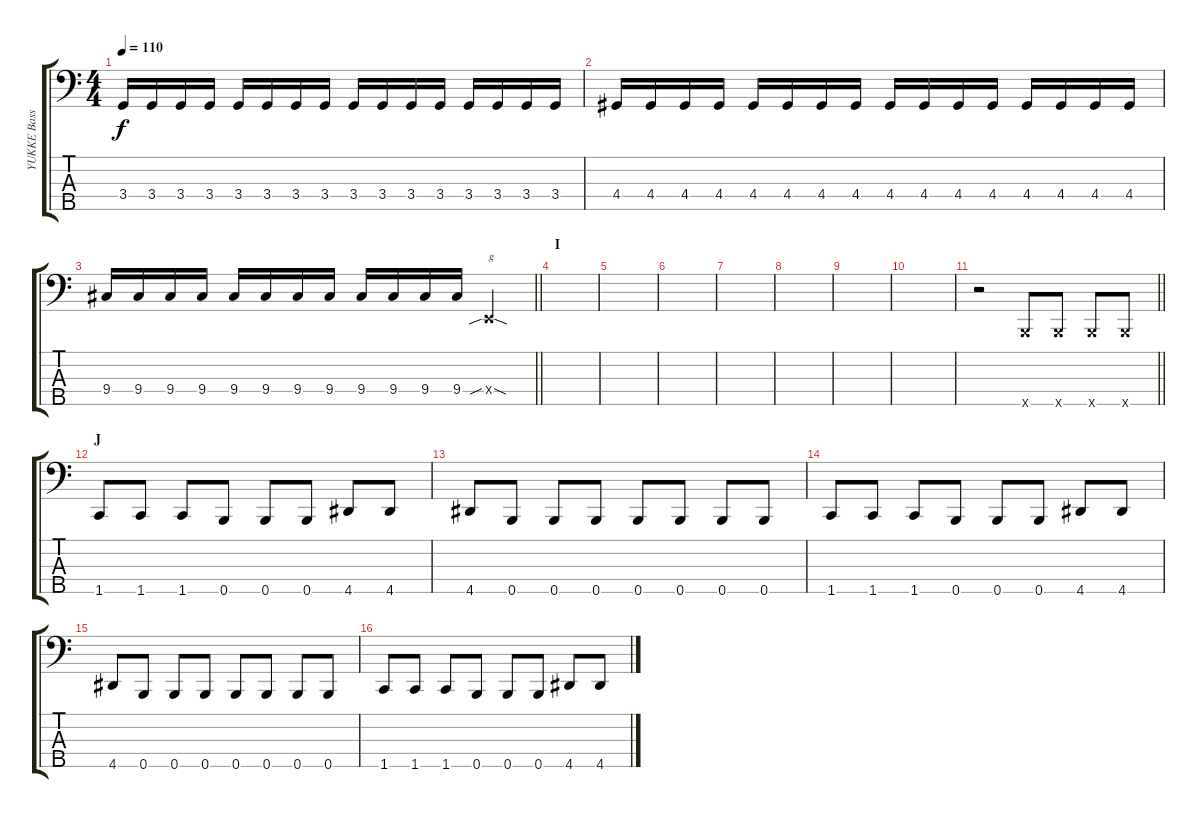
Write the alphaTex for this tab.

\track ("YUKKE Bass" "YUKKE Bass") {instrument electricbassfinger}
\staff {score tabs}
\tuning (G2 D2 A1 E1 B0) {hide}
\ts (4 4)
\tempo 110
\clef f4
\ks c
3.4.16{dy f} 3.4.16 3.4.16 3.4.16 3.4.16 3.4.16 3.4.16 3.4.16 3.4.16 3.4.16 3.4.16 3.4.16 3.4.16 3.4.16 3.4.16 3.4.16 |
4.4.16 4.4.16 4.4.16 4.4.16 4.4.16 4.4.16 4.4.16 4.4.16 4.4.16 4.4.16 4.4.16 4.4.16 4.4.16 4.4.16 4.4.16 4.4.16 |
\barLineRight lightlight
9.4.16 9.4.16 9.4.16 9.4.16 9.4.16 9.4.16 9.4.16 9.4.16 9.4.16 9.4.16 9.4.16 9.4.16 0.4{sib sod x}.4{txt "g"} |
\section ("" "I")
|
|
|
|
|
|
|
\barLineRight lightlight
r.2 0.5{x}.8 0.5{x}.8 0.5{x}.8 0.5{x}.8 |
\section ("" "J")
1.5.8 1.5.8 1.5.8 0.5.8 0.5.8 0.5.8 4.5.8 4.5.8 |
4.5.8 0.5.8 0.5.8 0.5.8 0.5.8 0.5.8 0.5.8 0.5.8 |
1.5.8 1.5.8 1.5.8 0.5.8 0.5.8 0.5.8 4.5.8 4.5.8 |
4.5.8 0.5.8 0.5.8 0.5.8 0.5.8 0.5.8 0.5.8 0.5.8 |
1.5.8 1.5.8 1.5.8 0.5.8 0.5.8 0.5.8 4.5.8 4.5.8
